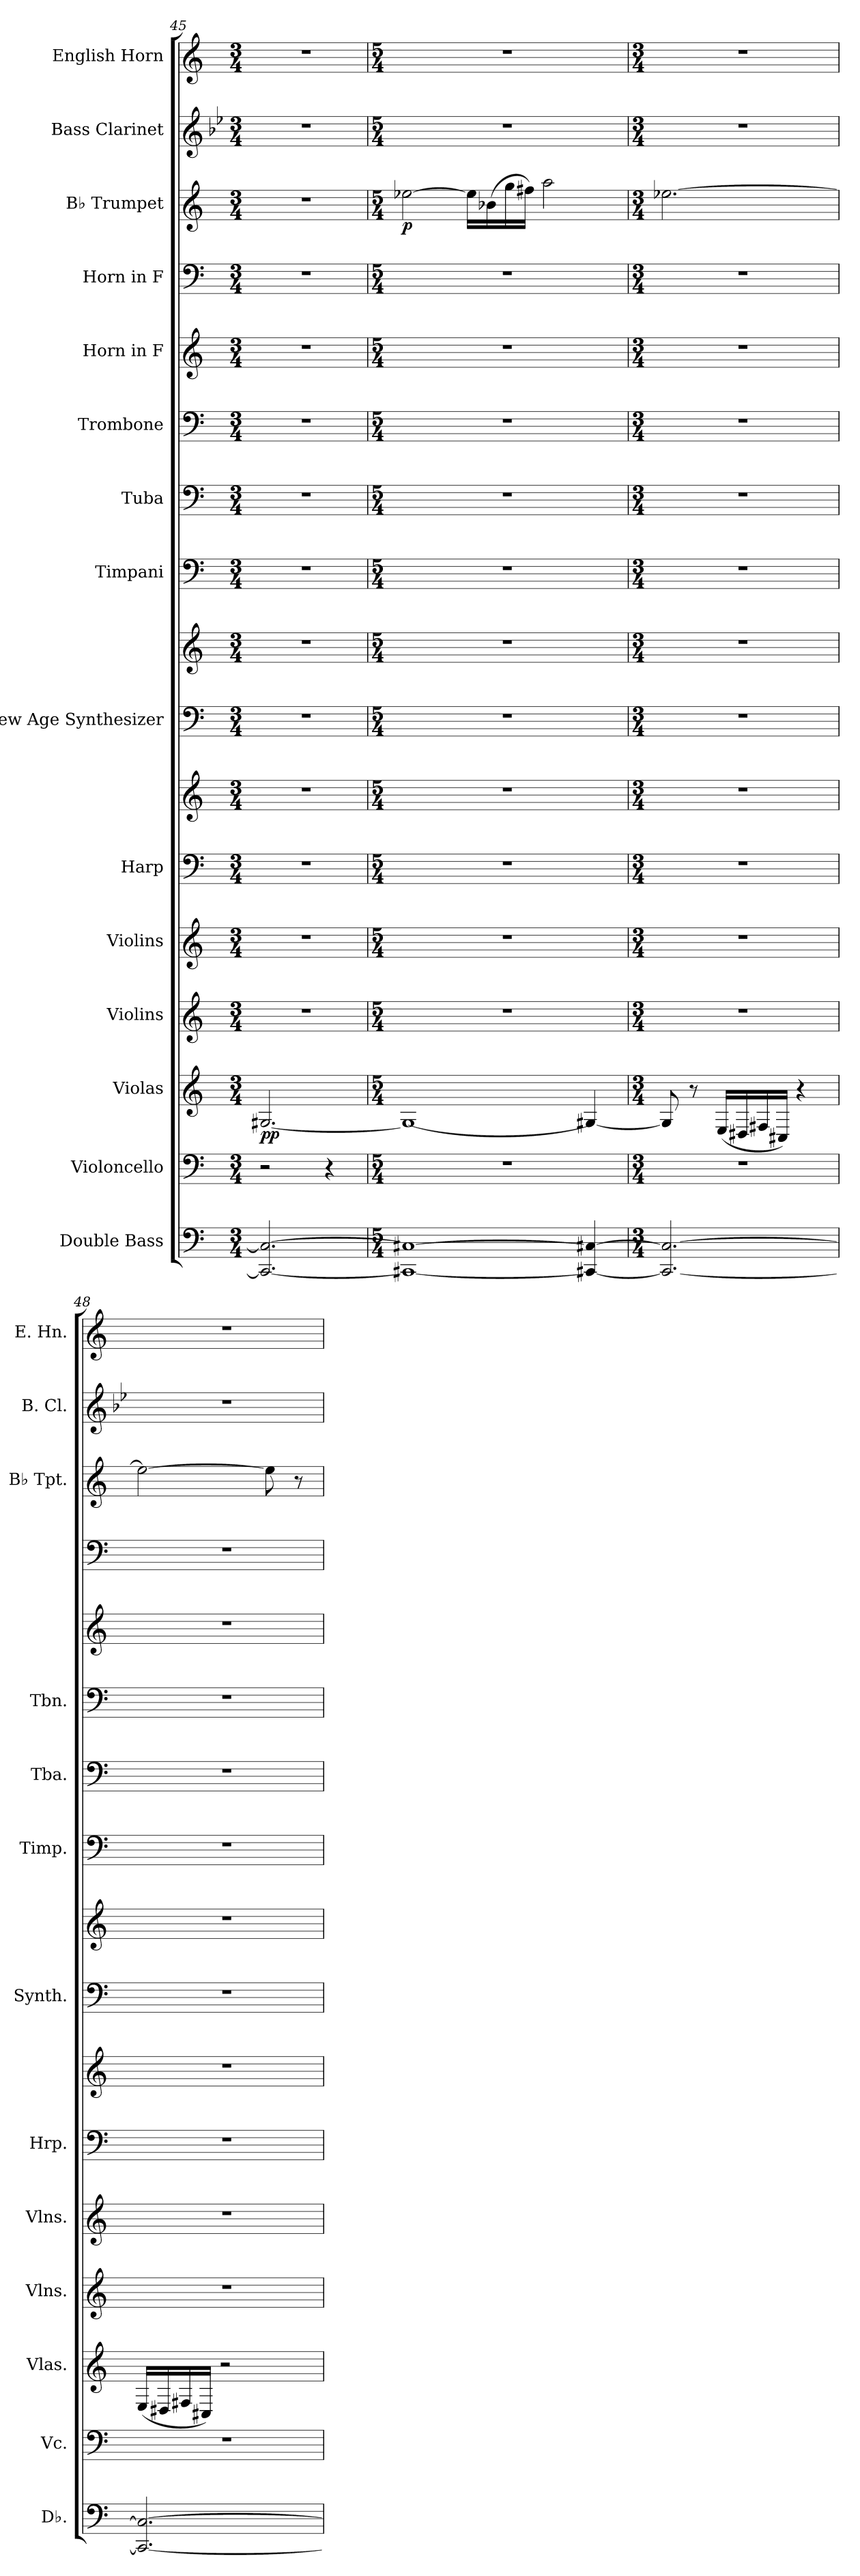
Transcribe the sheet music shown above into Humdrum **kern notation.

**kern	**kern	**kern	**dynam	**kern	**kern	**kern	**kern	**kern	**kern	**kern	**kern	**kern	**kern	**kern	**kern	**dynam	**kern	**kern
*part15	*part14	*part13	*part13	*part12	*part11	*part10	*part10	*part9	*part9	*part8	*part7	*part6	*part5	*part4	*part3	*part3	*part2	*part1
*staff17	*staff16	*staff15	*staff15	*staff14	*staff13	*staff12	*staff11	*staff10	*staff9	*staff8	*staff7	*staff6	*staff5	*staff4	*staff3	*staff3	*staff2	*staff1
*I"Double Bass	*I"Violoncello	*I"Violas	*	*I"Violins	*I"Violins	*I"Harp	*	*I"New Age Synthesizer	*	*I"Timpani	*I"Tuba	*I"Trombone	*I"Horn in F	*I"Horn in F	*I"B♭ Trumpet	*	*I"Bass Clarinet	*I"English Horn
*I'Db.	*I'Vc.	*I'Vlas.	*	*I'Vlns.	*I'Vlns.	*I'Hrp.	*	*I'Synth.	*	*I'Timp.	*I'Tba.	*I'Tbn.	*	*	*I'B♭ Tpt.	*	*I'B. Cl.	*I'E. Hn.
*clefF4	*clefF4	*clefG2	*	*clefG2	*clefG2	*clefF4	*clefG2	*clefF4	*clefG2	*clefF4	*clefF4	*clefF4	*clefG2	*clefF4	*clefG2	*	*clefG2	*clefG2
*ITrd7c12	*	*	*	*	*	*	*	*	*	*	*	*	*ITrd4c7	*ITrd4c7	*ITrd1c2	*	*ITrd8c14	*ITrd4c7
*k[]	*k[]	*k[]	*	*k[]	*k[]	*k[]	*k[]	*k[]	*k[]	*k[]	*k[]	*k[]	*k[b-]	*k[b-]	*k[b-e-]	*	*k[b-e-]	*k[b-]
*M3/4	*M3/4	*M3/4	*	*M3/4	*M3/4	*M3/4	*M3/4	*M3/4	*M3/4	*M3/4	*M3/4	*M3/4	*M3/4	*M3/4	*M3/4	*	*M3/4	*M3/4
=45	=45	=45	=45	=45	=45	=45	=45	=45	=45	=45	=45	=45	=45	=45	=45	=45	=45	=45
!	!	!	!LO:DY:b	!	!	!	!	!	!	!	!	!	!	!	!	!	!	!
2.CCC#/_ 2.CC#/_	2r	[2.G#X/	pp	2.r	2.r	2.r	2.r	2.r	2.r	2.r	2.r	2.r	2.r	2.r	2.r	.	2.r	2.r
.	4r	.	.	.	.	.	.	.	.	.	.	.	.	.	.	.	.	.
=46	=46	=46	=46	=46	=46	=46	=46	=46	=46	=46	=46	=46	=46	=46	=46	=46	=46	=46
*M5/4	*M5/4	*M5/4	*	*M5/4	*M5/4	*M5/4	*M5/4	*M5/4	*M5/4	*M5/4	*M5/4	*M5/4	*M5/4	*M5/4	*M5/4	*	*M5/4	*M5/4
!	!	!	!	!	!	!	!	!	!	!	!	!	!	!	!	!LO:DY:b	!	!
1CCC#X_ 1CC#X_	4%5r	1G#_	.	4%5r	4%5r	4%5r	4%5r	4%5r	4%5r	4%5r	4%5r	4%5r	4%5r	4%5r	[2dd-X\	p	4%5r	4%5r
.	.	.	.	.	.	.	.	.	.	.	.	.	.	.	16dd-\LL]	.	.	.
.	.	.	.	.	.	.	.	.	.	.	.	.	.	.	(16a-X\	.	.	.
.	.	.	.	.	.	.	.	.	.	.	.	.	.	.	16ff\	.	.	.
.	.	.	.	.	.	.	.	.	.	.	.	.	.	.	16een\JJ)	.	.	.
.	.	.	.	.	.	.	.	.	.	.	.	.	.	.	2gg\	.	.	.
4CCC#X/_ 4CC#X/_	.	4G#X/_	.	.	.	.	.	.	.	.	.	.	.	.	.	.	.	.
=47	=47	=47	=47	=47	=47	=47	=47	=47	=47	=47	=47	=47	=47	=47	=47	=47	=47	=47
*M3/4	*M3/4	*M3/4	*	*M3/4	*M3/4	*M3/4	*M3/4	*M3/4	*M3/4	*M3/4	*M3/4	*M3/4	*M3/4	*M3/4	*M3/4	*	*M3/4	*M3/4
2.CCC#/_ 2.CC#/_	2.r	8G#/]	.	2.r	2.r	2.r	2.r	2.r	2.r	2.r	2.r	2.r	2.r	2.r	[2.dd-X\	.	2.r	2.r
.	.	8r	.	.	.	.	.	.	.	.	.	.	.	.	.	.	.	.
.	.	(16E/LL	.	.	.	.	.	.	.	.	.	.	.	.	.	.	.	.
.	.	16D#X/	.	.	.	.	.	.	.	.	.	.	.	.	.	.	.	.
.	.	16F#X/	.	.	.	.	.	.	.	.	.	.	.	.	.	.	.	.
.	.	16C#X/JJ)	.	.	.	.	.	.	.	.	.	.	.	.	.	.	.	.
.	.	4r	.	.	.	.	.	.	.	.	.	.	.	.	.	.	.	.
=48	=48	=48	=48	=48	=48	=48	=48	=48	=48	=48	=48	=48	=48	=48	=48	=48	=48	=48
2.CCC#/_ 2.CC#/_	2.r	(16E/LL	.	2.r	2.r	2.r	2.r	2.r	2.r	2.r	2.r	2.r	2.r	2.r	2dd-\_	.	2.r	2.r
.	.	16D#X/	.	.	.	.	.	.	.	.	.	.	.	.	.	.	.	.
.	.	16F#X/	.	.	.	.	.	.	.	.	.	.	.	.	.	.	.	.
.	.	16C#X/JJ)	.	.	.	.	.	.	.	.	.	.	.	.	.	.	.	.
.	.	2r	.	.	.	.	.	.	.	.	.	.	.	.	.	.	.	.
.	.	.	.	.	.	.	.	.	.	.	.	.	.	.	8dd-\]	.	.	.
.	.	.	.	.	.	.	.	.	.	.	.	.	.	.	8r	.	.	.
=	=	=	=	=	=	=	=	=	=	=	=	=	=	=	=	=	=	=
*-	*-	*-	*-	*-	*-	*-	*-	*-	*-	*-	*-	*-	*-	*-	*-	*-	*-	*-
